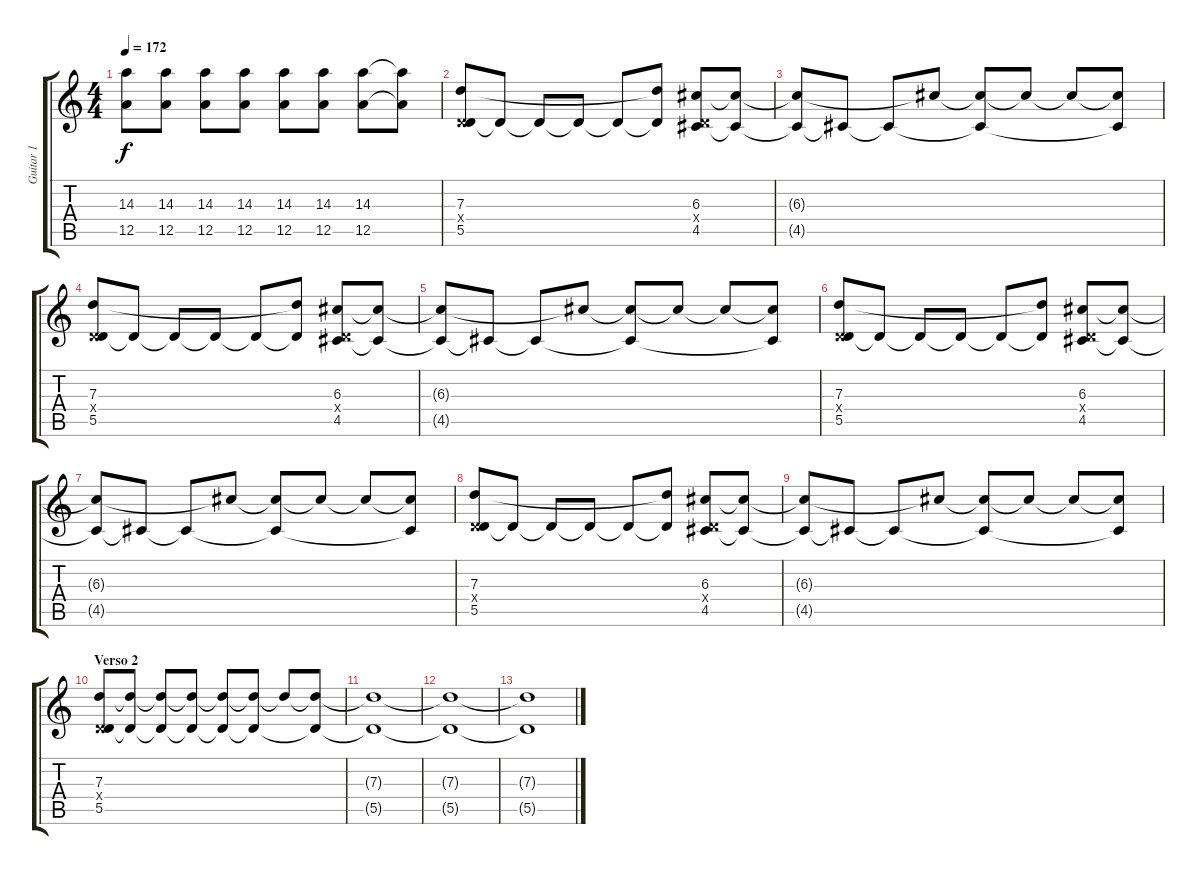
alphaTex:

\track ("Guitar 1" "Guitar 1") {instrument distortionguitar}
\staff {score tabs}
\tuning (E4 B3 G3 D3 A2 E2) {hide}
\ts (4 4)
\tempo 172
\clef g2
\ks c
(14.3 12.5).8{dy f} (14.3 12.5).8 (14.3 12.5).8 (14.3 12.5).8 (14.3 12.5).8 (14.3 12.5).8 (14.3 12.5).8 (14.3{t} 12.5{t}).8 |
(7.3 0.4{x} 5.5).8{volume 13 balance 14} 5.5{t}.8 5.5{t}.8 5.5{t}.8 5.5{t}.8 (7.3{t} 5.5{t}).8 (6.3 0.4{x} 4.5).8 (6.3{t} 4.5{t}).8 |
(6.3{t} 4.5{t}).8 4.5{t}.8 4.5{t}.8 6.3{t}.8 (6.3{t} 4.5{t}).8 6.3{t}.8 6.3{t}.8 (6.3{t} 4.5{t}).8 |
(7.3 0.4{x} 5.5).8{balance 14} 5.5{t}.8 5.5{t}.8 5.5{t}.8 5.5{t}.8 (7.3{t} 5.5{t}).8 (6.3 0.4{x} 4.5).8 (6.3{t} 4.5{t}).8 |
(6.3{t} 4.5{t}).8 4.5{t}.8 4.5{t}.8 6.3{t}.8 (6.3{t} 4.5{t}).8 6.3{t}.8 6.3{t}.8 (6.3{t} 4.5{t}).8 |
(7.3 0.4{x} 5.5).8{balance 14} 5.5{t}.8 5.5{t}.8 5.5{t}.8 5.5{t}.8 (7.3{t} 5.5{t}).8 (6.3 0.4{x} 4.5).8 (6.3{t} 4.5{t}).8 |
(6.3{t} 4.5{t}).8 4.5{t}.8 4.5{t}.8 6.3{t}.8 (6.3{t} 4.5{t}).8 6.3{t}.8 6.3{t}.8 (6.3{t} 4.5{t}).8 |
(7.3 0.4{x} 5.5).8{balance 14} 5.5{t}.8 5.5{t}.8 5.5{t}.8 5.5{t}.8 (7.3{t} 5.5{t}).8 (6.3 0.4{x} 4.5).8 (6.3{t} 4.5{t}).8 |
(6.3{t} 4.5{t}).8 4.5{t}.8 4.5{t}.8 6.3{t}.8 (6.3{t} 4.5{t}).8 6.3{t}.8 6.3{t}.8 (6.3{t} 4.5{t}).8 |
\section ("" "Verso 2")
(7.3 0.4{x} 5.5).8 (7.3{t} 5.5{t}).8 (7.3{t} 5.5{t}).8 (7.3{t} 5.5{t}).8 (7.3{t} 5.5{t}).8 (7.3{t} 5.5{t}).8 7.3{t}.8 (7.3{t} 5.5{t}).8 |
(7.3{t} 5.5{t}).1 |
(7.3{t} 5.5{t}).1 |
(7.3{t} 5.5{t}).1
